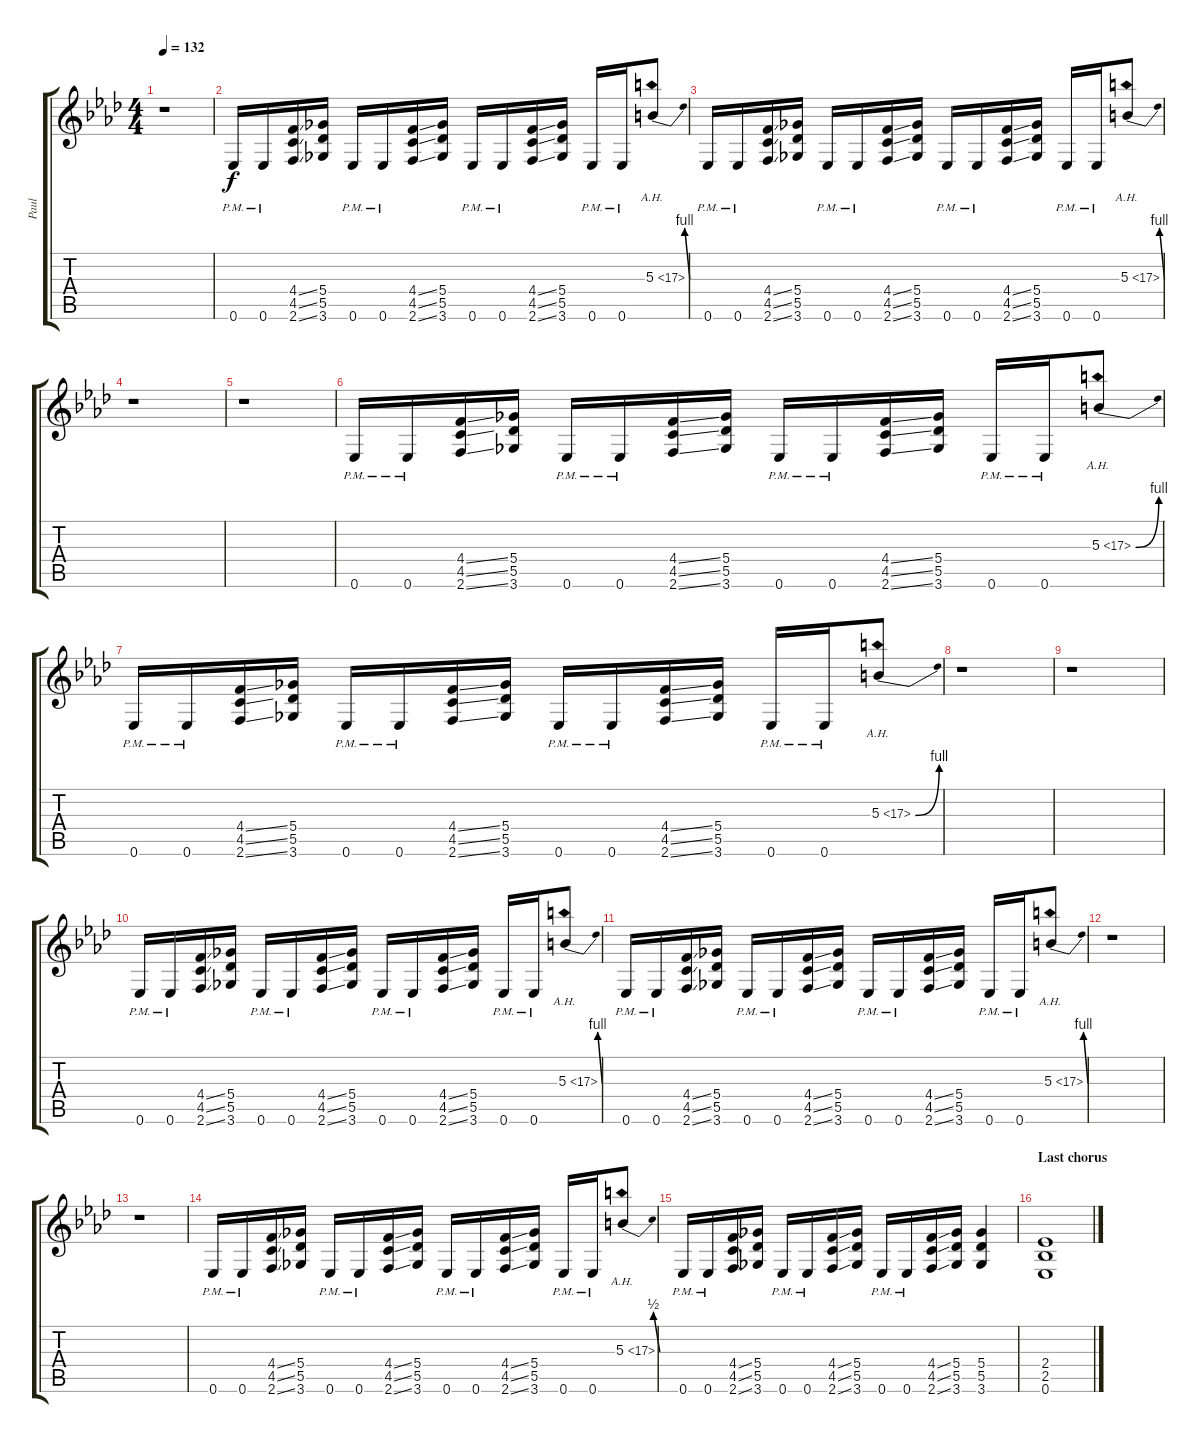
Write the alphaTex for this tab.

\track ("Paul" "Paul") {instrument distortionguitar}
\staff {score tabs}
\tuning (Eb4 Bb3 Gb3 Db3 Ab2 Eb2) {hide}
\ts (4 4)
\tempo 132
\clef g2
\ks fminor
r.1{dy f} |
0.6{pm}.16 0.6{pm}.16 (4.4{ss} 4.5{ss} 2.6{ss}).16 (5.4 5.5 3.6).16 0.6{pm}.16 0.6{pm}.16 (4.4{ss} 4.5{ss} 2.6{ss}).16 (5.4 5.5 3.6).16 0.6{pm}.16 0.6{pm}.16 (4.4{ss} 4.5{ss} 2.6{ss}).16 (5.4 5.5 3.6).16 0.6{pm}.16 0.6{pm}.16 5.3{be (bend 0 0 60 4) ah 12}.8 |
0.6{pm}.16 0.6{pm}.16 (4.4{ss} 4.5{ss} 2.6{ss}).16 (5.4 5.5 3.6).16 0.6{pm}.16 0.6{pm}.16 (4.4{ss} 4.5{ss} 2.6{ss}).16 (5.4 5.5 3.6).16 0.6{pm}.16 0.6{pm}.16 (4.4{ss} 4.5{ss} 2.6{ss}).16 (5.4 5.5 3.6).16 0.6{pm}.16 0.6{pm}.16 5.3{be (bend 0 0 60 4) ah 12}.8 |
r.1 |
r.1 |
0.6{pm}.16 0.6{pm}.16 (4.4{ss} 4.5{ss} 2.6{ss}).16 (5.4 5.5 3.6).16 0.6{pm}.16 0.6{pm}.16 (4.4{ss} 4.5{ss} 2.6{ss}).16 (5.4 5.5 3.6).16 0.6{pm}.16 0.6{pm}.16 (4.4{ss} 4.5{ss} 2.6{ss}).16 (5.4 5.5 3.6).16 0.6{pm}.16 0.6{pm}.16 5.3{be (bend 0 0 60 4) ah 12}.8 |
0.6{pm}.16 0.6{pm}.16 (4.4{ss} 4.5{ss} 2.6{ss}).16 (5.4 5.5 3.6).16 0.6{pm}.16 0.6{pm}.16 (4.4{ss} 4.5{ss} 2.6{ss}).16 (5.4 5.5 3.6).16 0.6{pm}.16 0.6{pm}.16 (4.4{ss} 4.5{ss} 2.6{ss}).16 (5.4 5.5 3.6).16 0.6{pm}.16 0.6{pm}.16 5.3{be (bend 0 0 60 4) ah 12}.8 |
r.1 |
r.1 |
0.6{pm}.16 0.6{pm}.16 (4.4{ss} 4.5{ss} 2.6{ss}).16 (5.4 5.5 3.6).16 0.6{pm}.16 0.6{pm}.16 (4.4{ss} 4.5{ss} 2.6{ss}).16 (5.4 5.5 3.6).16 0.6{pm}.16 0.6{pm}.16 (4.4{ss} 4.5{ss} 2.6{ss}).16 (5.4 5.5 3.6).16 0.6{pm}.16 0.6{pm}.16 5.3{be (bend 0 0 60 4) ah 12}.8 |
0.6{pm}.16 0.6{pm}.16 (4.4{ss} 4.5{ss} 2.6{ss}).16 (5.4 5.5 3.6).16 0.6{pm}.16 0.6{pm}.16 (4.4{ss} 4.5{ss} 2.6{ss}).16 (5.4 5.5 3.6).16 0.6{pm}.16 0.6{pm}.16 (4.4{ss} 4.5{ss} 2.6{ss}).16 (5.4 5.5 3.6).16 0.6{pm}.16 0.6{pm}.16 5.3{be (bend 0 0 60 4) ah 12}.8 |
r.1 |
r.1 |
0.6{pm}.16 0.6{pm}.16 (4.4{ss} 4.5{ss} 2.6{ss}).16 (5.4 5.5 3.6).16 0.6{pm}.16 0.6{pm}.16 (4.4{ss} 4.5{ss} 2.6{ss}).16 (5.4 5.5 3.6).16 0.6{pm}.16 0.6{pm}.16 (4.4{ss} 4.5{ss} 2.6{ss}).16 (5.4 5.5 3.6).16 0.6{pm}.16 0.6{pm}.16 5.3{be (bend 0 0 60 2) ah 12}.8 |
0.6{pm}.16 0.6{pm}.16 (4.4{ss} 4.5{ss} 2.6{ss}).16 (5.4 5.5 3.6).16 0.6{pm}.16 0.6{pm}.16 (4.4{ss} 4.5{ss} 2.6{ss}).16 (5.4 5.5 3.6).16 0.6{pm}.16 0.6{pm}.16 (4.4{ss} 4.5{ss} 2.6{ss}).16 (5.4 5.5 3.6).16 (5.4 5.5 3.6).4 |
\section ("" "Last chorus")
(2.4 2.5 0.6).1
